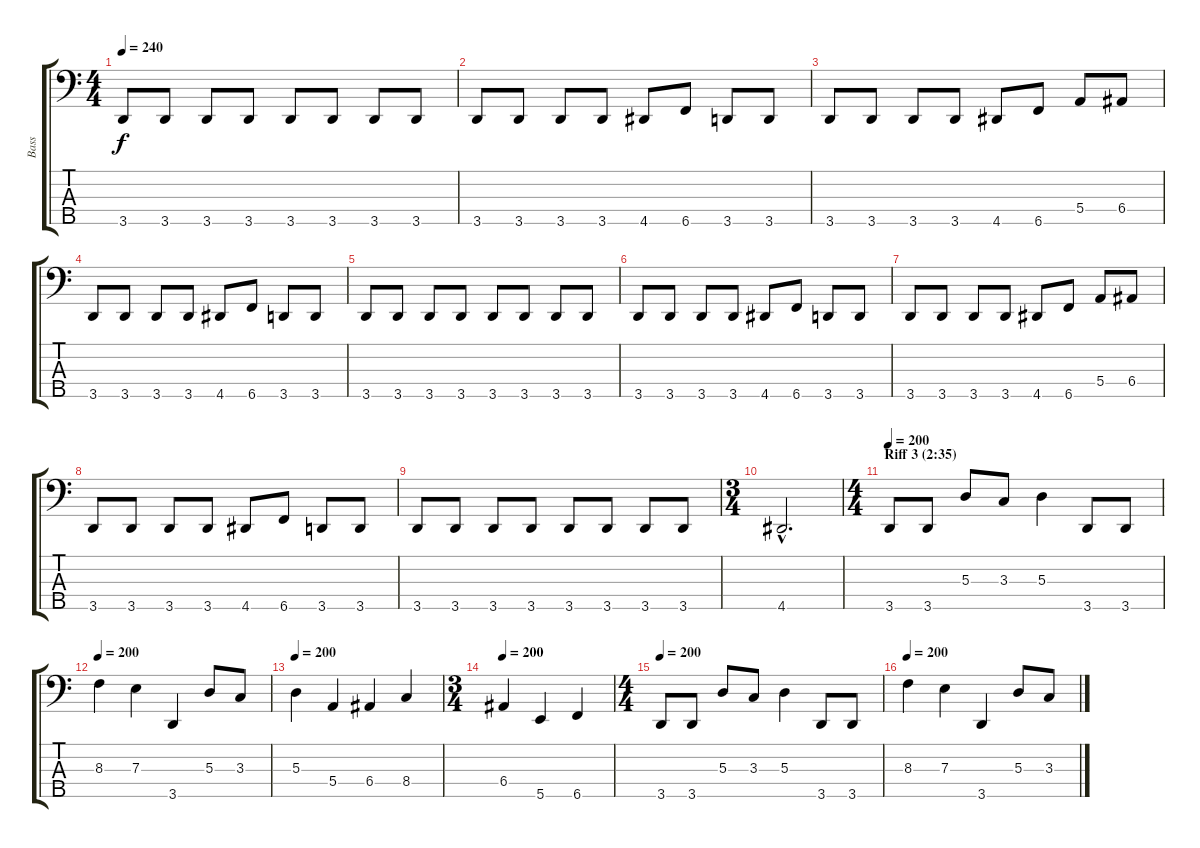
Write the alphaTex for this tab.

\track ("Bass" "Bass") {instrument electricbassfinger}
\staff {score tabs}
\tuning (G2 D2 A1 E1 B0) {hide}
\ts (4 4)
\tempo 240
\clef f4
\ks c
3.5.8{dy f} 3.5.8 3.5.8 3.5.8 3.5.8 3.5.8 3.5.8 3.5.8 |
3.5.8 3.5.8 3.5.8 3.5.8 4.5.8 6.5.8 3.5.8 3.5.8 |
3.5.8 3.5.8 3.5.8 3.5.8 4.5.8 6.5.8 5.4.8 6.4.8 |
3.5.8 3.5.8 3.5.8 3.5.8 4.5.8 6.5.8 3.5.8 3.5.8 |
3.5.8 3.5.8 3.5.8 3.5.8 3.5.8 3.5.8 3.5.8 3.5.8 |
3.5.8 3.5.8 3.5.8 3.5.8 4.5.8 6.5.8 3.5.8 3.5.8 |
3.5.8 3.5.8 3.5.8 3.5.8 4.5.8 6.5.8 5.4.8 6.4.8 |
3.5.8 3.5.8 3.5.8 3.5.8 4.5.8 6.5.8 3.5.8 3.5.8 |
3.5.8 3.5.8 3.5.8 3.5.8 3.5.8 3.5.8 3.5.8 3.5.8 |
\ts (3 4)
4.5{hac}.2{d} |
\ts (4 4)
\section ("" "Riff 3 (2:35)")
\tempo 200
3.5.8 3.5.8 5.3.8 3.3.8 5.3.4 3.5.8 3.5.8 |
\tempo 200
8.3.4 7.3.4 3.5.4 5.3.8 3.3.8 |
\tempo 200
5.3.4 5.4.4 6.4.4 8.4.4 |
\ts (3 4)
\tempo 200
6.4.4 5.5.4 6.5.4 |
\ts (4 4)
\tempo 200
3.5.8 3.5.8 5.3.8 3.3.8 5.3.4 3.5.8 3.5.8 |
\tempo 200
8.3.4 7.3.4 3.5.4 5.3.8 3.3.8
